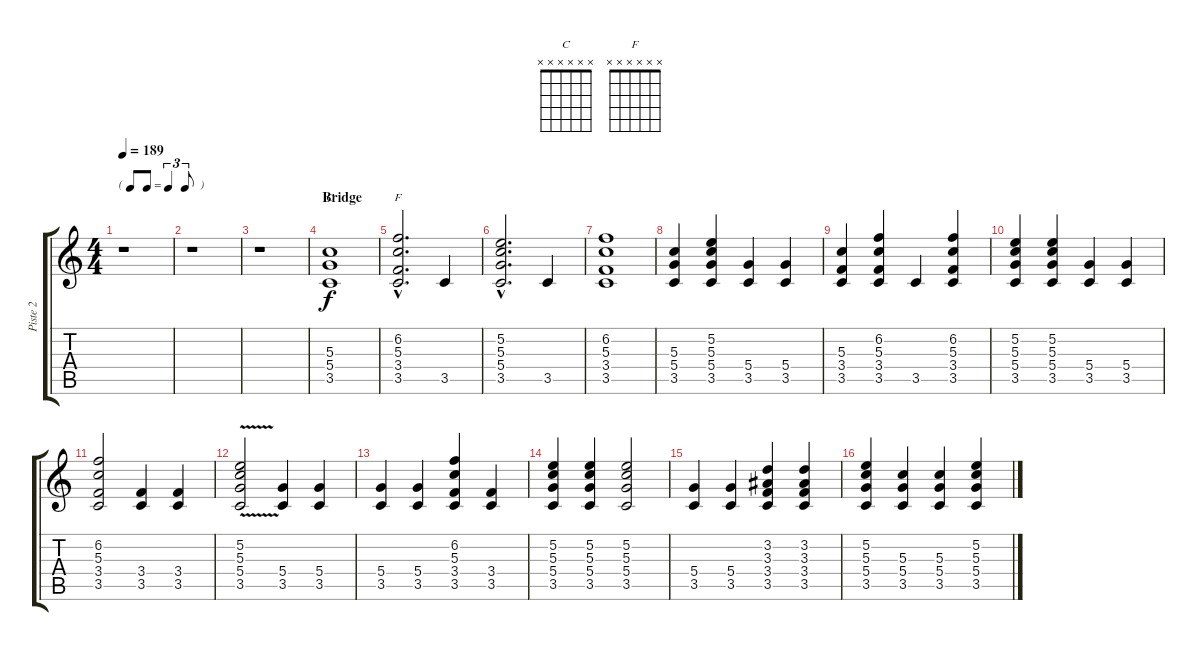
\track ("Piste 2" "Piste 2") {instrument electricguitarclean}
\staff {score tabs}
\tuning (E4 B3 G3 D3 A2 E2) {hide}
\chord ("C" x x x x x x) {firstfret 0}
\chord ("F" x x x x x x) {firstfret 0}
\ts (4 4)
\tf triplet8th
\tempo 189
\clef g2
\ks c
r.1{dy f} |
r.1 |
r.1 |
\section ("" "Bridge")
(5.3 5.4 3.5).1{ch "C"} |
(6.2{hac} 5.3{hac} 3.4{hac} 3.5{hac}).2{d ch "F"} 3.5.4 |
(5.2{hac} 5.3{hac} 5.4{hac} 3.5{hac}).2{d} 3.5.4 |
(6.2 5.3 3.4 3.5).1 |
(5.3 5.4 3.5).4 (5.2 5.3 5.4 3.5).4 (5.4 3.5).4 (5.4 3.5).4 |
(5.3 3.4 3.5).4 (6.2 5.3 3.4 3.5).4 3.5.4 (6.2 5.3 3.4 3.5).4 |
(5.2 5.3 5.4 3.5).4 (5.2 5.3 5.4 3.5).4 (5.4 3.5).4 (5.4 3.5).4 |
(6.2 5.3 3.4 3.5).2 (3.4 3.5).4 (3.4 3.5).4 |
(5.2{v} 5.3 5.4 3.5).2 (5.4 3.5).4 (5.4 3.5).4 |
(5.4 3.5).4 (5.4 3.5).4 (6.2 5.3 3.4 3.5).4 (3.4 3.5).4 |
(5.2 5.3 5.4 3.5).4 (5.2 5.3 5.4 3.5).4 (5.2 5.3 5.4 3.5).2 |
(5.4 3.5).4 (5.4 3.5).4 (3.2 3.3 3.4 3.5).4 (3.2 3.3 3.4 3.5).4 |
(5.2 5.3 5.4 3.5).4 (5.3 5.4 3.5).4 (5.3 5.4 3.5).4 (5.2 5.3 5.4 3.5).4
